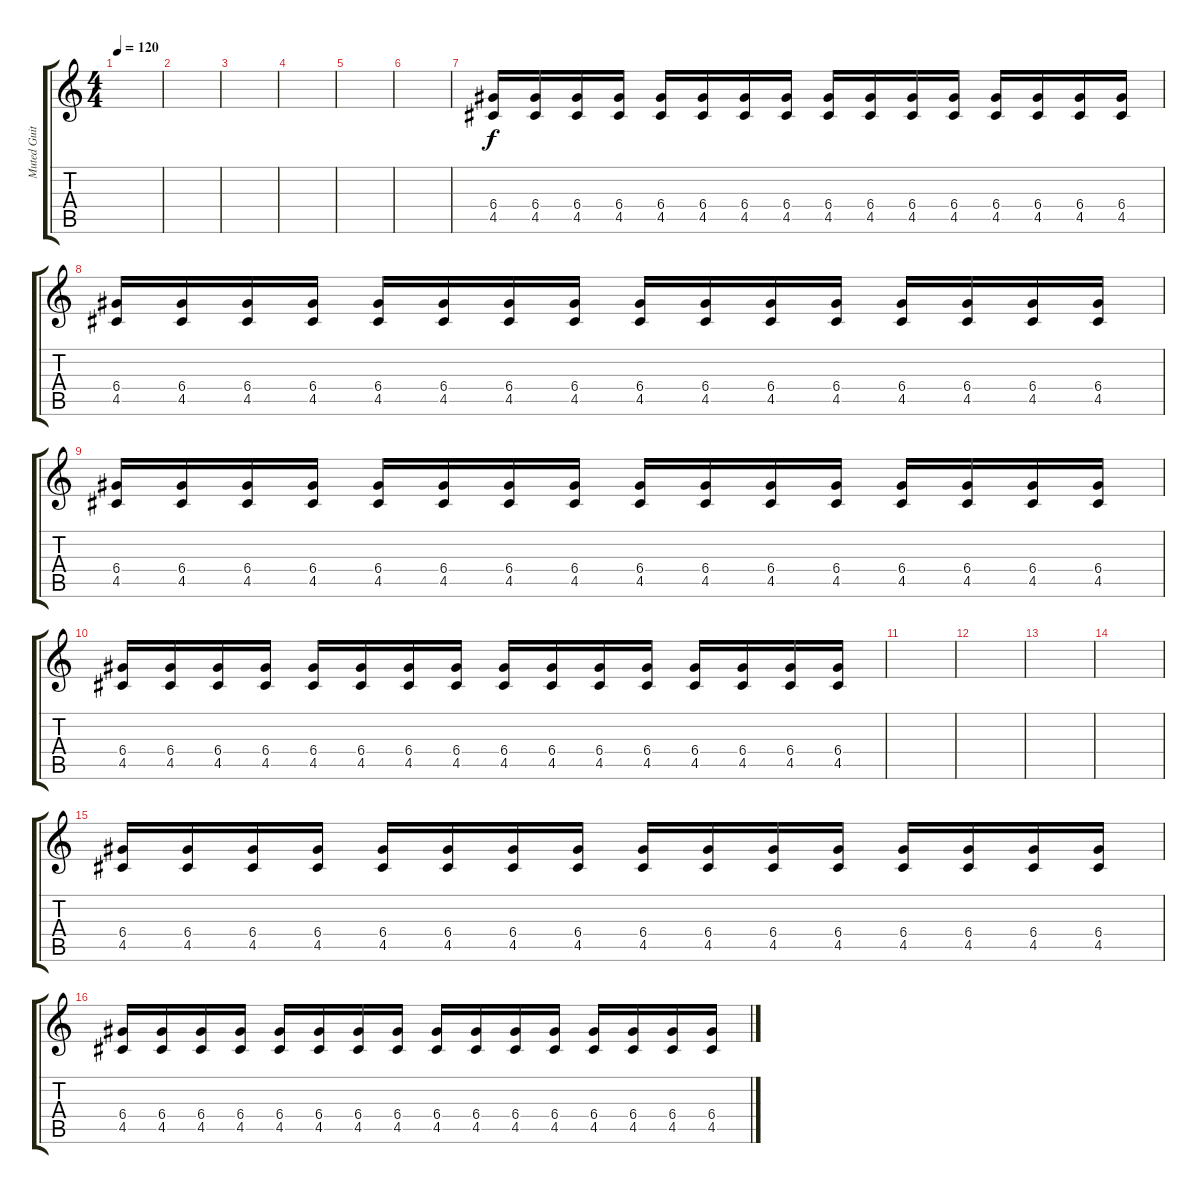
\track ("Muted Guitar" "Muted Guit") {instrument electricguitarmuted}
\staff {score tabs}
\tuning (E4 B3 G3 D3 A2 E2) {hide}
\ts (4 4)
\tempo 120
\clef g2
\ks c
|
|
|
|
|
|
(6.4 4.5).16 (6.4 4.5).16 (6.4 4.5).16 (6.4 4.5).16 (6.4 4.5).16 (6.4 4.5).16 (6.4 4.5).16 (6.4 4.5).16 (6.4 4.5).16 (6.4 4.5).16 (6.4 4.5).16 (6.4 4.5).16 (6.4 4.5).16 (6.4 4.5).16 (6.4 4.5).16 (6.4 4.5).16 |
(6.4 4.5).16 (6.4 4.5).16 (6.4 4.5).16 (6.4 4.5).16 (6.4 4.5).16 (6.4 4.5).16 (6.4 4.5).16 (6.4 4.5).16 (6.4 4.5).16 (6.4 4.5).16 (6.4 4.5).16 (6.4 4.5).16 (6.4 4.5).16 (6.4 4.5).16 (6.4 4.5).16 (6.4 4.5).16 |
(6.4 4.5).16 (6.4 4.5).16 (6.4 4.5).16 (6.4 4.5).16 (6.4 4.5).16 (6.4 4.5).16 (6.4 4.5).16 (6.4 4.5).16 (6.4 4.5).16 (6.4 4.5).16 (6.4 4.5).16 (6.4 4.5).16 (6.4 4.5).16 (6.4 4.5).16 (6.4 4.5).16 (6.4 4.5).16 |
(6.4 4.5).16 (6.4 4.5).16 (6.4 4.5).16 (6.4 4.5).16 (6.4 4.5).16 (6.4 4.5).16 (6.4 4.5).16 (6.4 4.5).16 (6.4 4.5).16 (6.4 4.5).16 (6.4 4.5).16 (6.4 4.5).16 (6.4 4.5).16 (6.4 4.5).16 (6.4 4.5).16 (6.4 4.5).16 |
|
|
|
|
(6.4 4.5).16 (6.4 4.5).16 (6.4 4.5).16 (6.4 4.5).16 (6.4 4.5).16 (6.4 4.5).16 (6.4 4.5).16 (6.4 4.5).16 (6.4 4.5).16 (6.4 4.5).16 (6.4 4.5).16 (6.4 4.5).16 (6.4 4.5).16 (6.4 4.5).16 (6.4 4.5).16 (6.4 4.5).16 |
(6.4 4.5).16 (6.4 4.5).16 (6.4 4.5).16 (6.4 4.5).16 (6.4 4.5).16 (6.4 4.5).16 (6.4 4.5).16 (6.4 4.5).16 (6.4 4.5).16 (6.4 4.5).16 (6.4 4.5).16 (6.4 4.5).16 (6.4 4.5).16 (6.4 4.5).16 (6.4 4.5).16 (6.4 4.5).16
